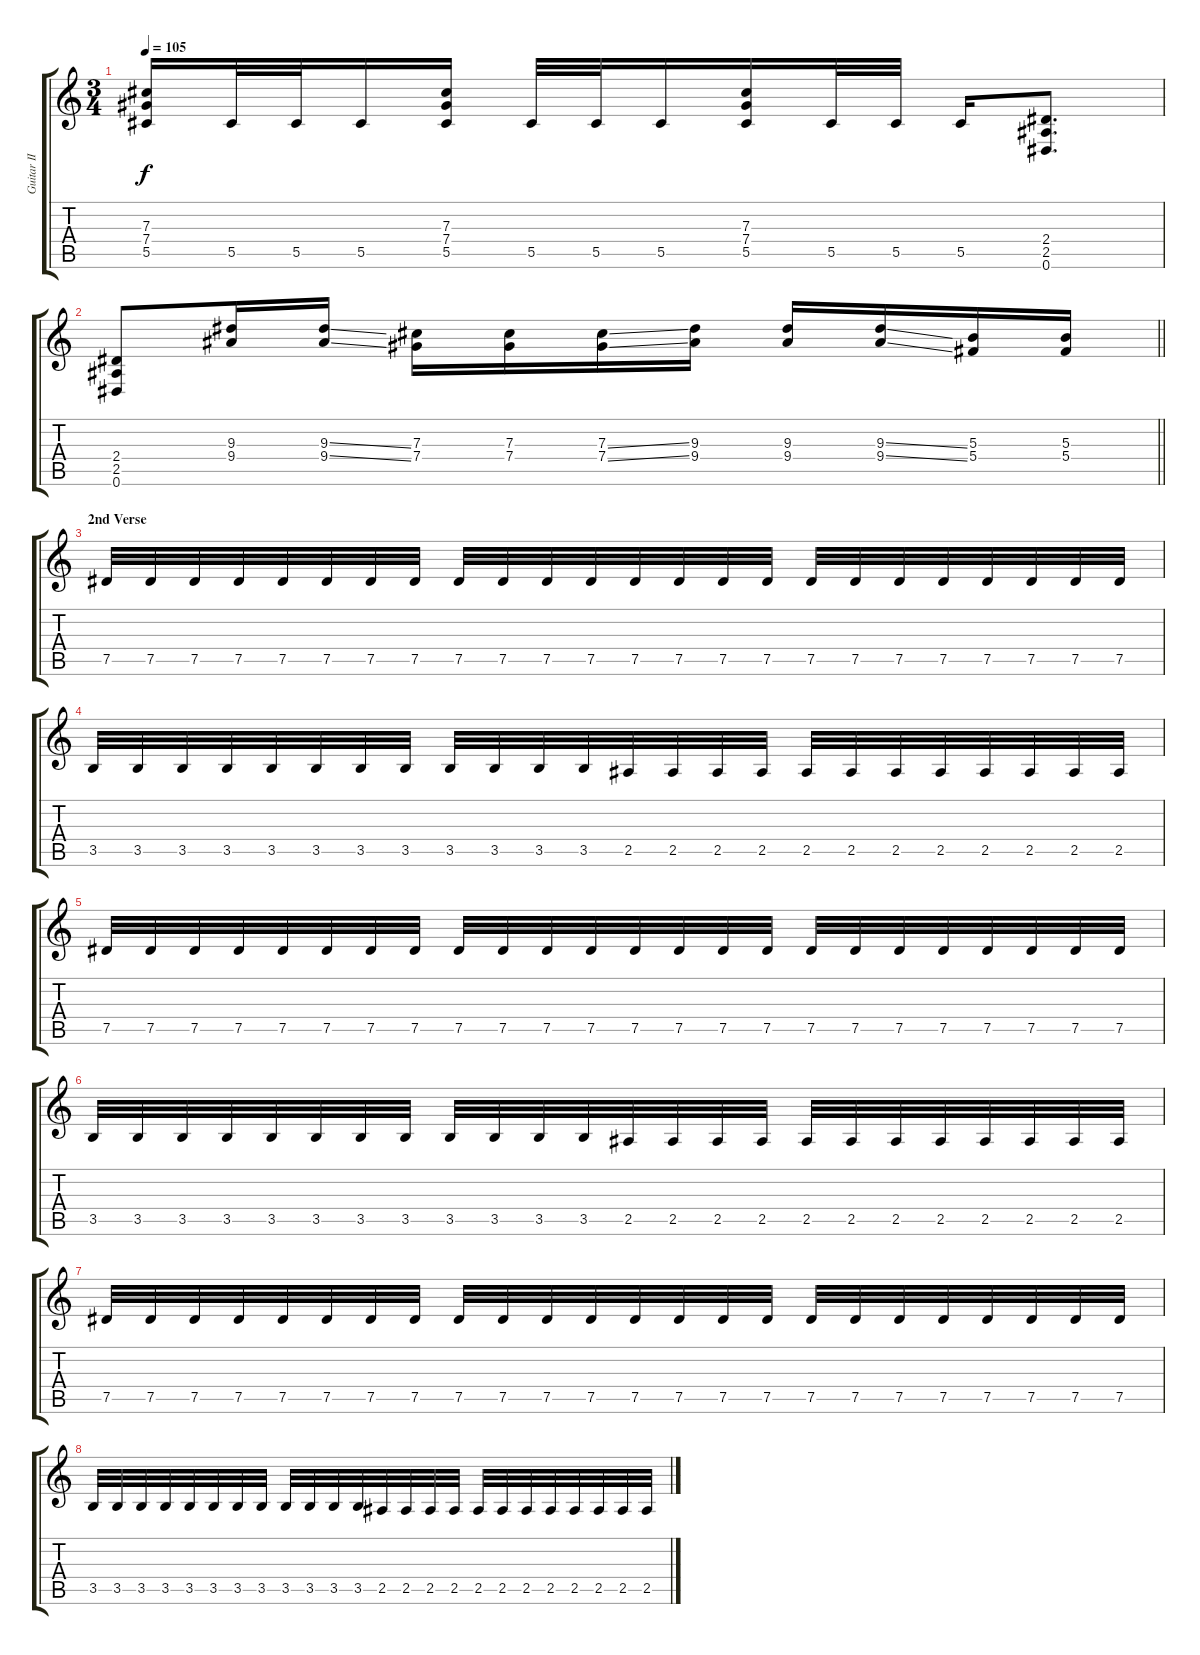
\track ("Guitar II" "Guitar II") {instrument overdrivenguitar}
\staff {score tabs}
\tuning (Eb4 Bb3 Gb3 Db3 Ab2 Eb2) {hide}
\ts (3 4)
\tempo 105
\clef g2
\ks c
(7.3 7.4 5.5).16{dy f} 5.5.32 5.5.32 5.5.16 (7.3 7.4 5.5).16 5.5.32 5.5.32 5.5.16 (7.3 7.4 5.5).16 5.5.32 5.5.32 5.5.16 (2.4 2.5 0.6).8{d} |
\barLineRight lightlight
(2.4 2.5 0.6).8 (9.3 9.4).16 (9.3{ss} 9.4{ss}).16 (7.3 7.4).16 (7.3 7.4).16 (7.3{ss} 7.4{ss}).16 (9.3 9.4).16 (9.3 9.4).16 (9.3{ss} 9.4{ss}).16 (5.3 5.4).16 (5.3 5.4).16 |
\section ("" "2nd Verse")
7.5.32 7.5.32 7.5.32 7.5.32 7.5.32 7.5.32 7.5.32 7.5.32 7.5.32 7.5.32 7.5.32 7.5.32 7.5.32 7.5.32 7.5.32 7.5.32 7.5.32 7.5.32 7.5.32 7.5.32 7.5.32 7.5.32 7.5.32 7.5.32 |
3.5.32 3.5.32 3.5.32 3.5.32 3.5.32 3.5.32 3.5.32 3.5.32 3.5.32 3.5.32 3.5.32 3.5.32 2.5.32 2.5.32 2.5.32 2.5.32 2.5.32 2.5.32 2.5.32 2.5.32 2.5.32 2.5.32 2.5.32 2.5.32 |
7.5.32 7.5.32 7.5.32 7.5.32 7.5.32 7.5.32 7.5.32 7.5.32 7.5.32 7.5.32 7.5.32 7.5.32 7.5.32 7.5.32 7.5.32 7.5.32 7.5.32 7.5.32 7.5.32 7.5.32 7.5.32 7.5.32 7.5.32 7.5.32 |
3.5.32 3.5.32 3.5.32 3.5.32 3.5.32 3.5.32 3.5.32 3.5.32 3.5.32 3.5.32 3.5.32 3.5.32 2.5.32 2.5.32 2.5.32 2.5.32 2.5.32 2.5.32 2.5.32 2.5.32 2.5.32 2.5.32 2.5.32 2.5.32 |
7.5.32 7.5.32 7.5.32 7.5.32 7.5.32 7.5.32 7.5.32 7.5.32 7.5.32 7.5.32 7.5.32 7.5.32 7.5.32 7.5.32 7.5.32 7.5.32 7.5.32 7.5.32 7.5.32 7.5.32 7.5.32 7.5.32 7.5.32 7.5.32 |
3.5.32 3.5.32 3.5.32 3.5.32 3.5.32 3.5.32 3.5.32 3.5.32 3.5.32 3.5.32 3.5.32 3.5.32 2.5.32 2.5.32 2.5.32 2.5.32 2.5.32 2.5.32 2.5.32 2.5.32 2.5.32 2.5.32 2.5.32 2.5.32
